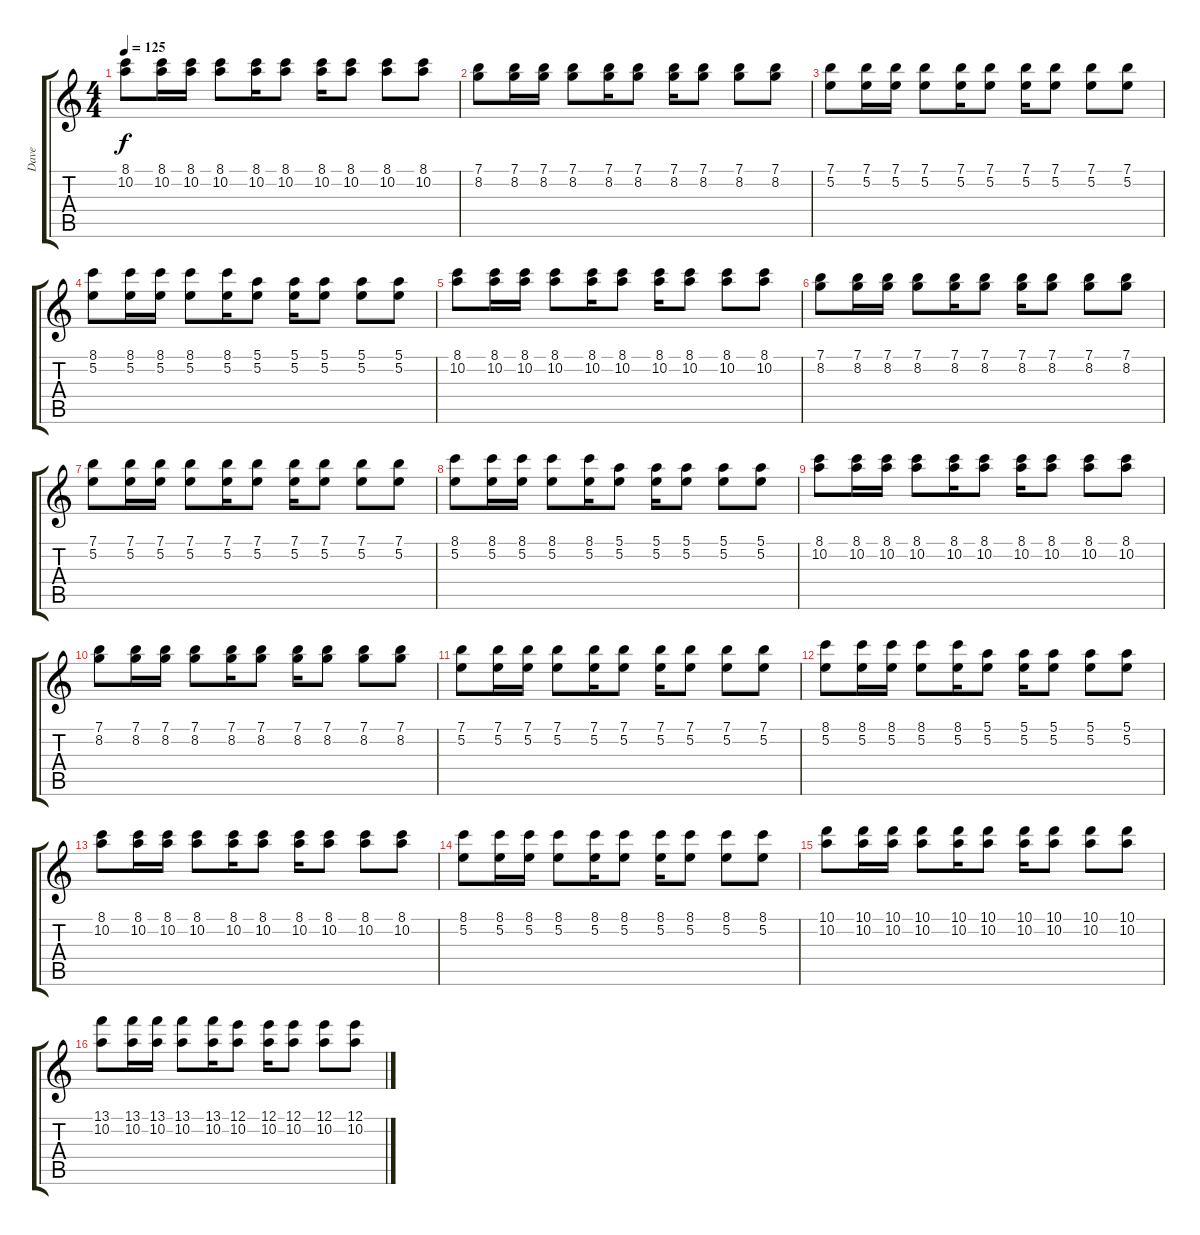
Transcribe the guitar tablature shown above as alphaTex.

\track ("Dave" "Dave") {instrument overdrivenguitar}
\staff {score tabs}
\tuning (E4 B3 G3 D3 A2 E2) {hide}
\ts (4 4)
\tempo 125
\clef g2
\ks c
(8.1 10.2).8{dy f} (8.1 10.2).16 (8.1 10.2).16 (8.1 10.2).8 (8.1 10.2).16 (8.1 10.2).8 (8.1 10.2).16 (8.1 10.2).8 (8.1 10.2).8 (8.1 10.2).8 |
(7.1 8.2).8 (7.1 8.2).16 (7.1 8.2).16 (7.1 8.2).8 (7.1 8.2).16 (7.1 8.2).8 (7.1 8.2).16 (7.1 8.2).8 (7.1 8.2).8 (7.1 8.2).8 |
(7.1 5.2).8 (7.1 5.2).16 (7.1 5.2).16 (7.1 5.2).8 (7.1 5.2).16 (7.1 5.2).8 (7.1 5.2).16 (7.1 5.2).8 (7.1 5.2).8 (7.1 5.2).8 |
(8.1 5.2).8 (8.1 5.2).16 (8.1 5.2).16 (8.1 5.2).8 (8.1 5.2).16 (5.1 5.2).8 (5.1 5.2).16 (5.1 5.2).8 (5.1 5.2).8 (5.1 5.2).8 |
(8.1 10.2).8 (8.1 10.2).16 (8.1 10.2).16 (8.1 10.2).8 (8.1 10.2).16 (8.1 10.2).8 (8.1 10.2).16 (8.1 10.2).8 (8.1 10.2).8 (8.1 10.2).8 |
(7.1 8.2).8 (7.1 8.2).16 (7.1 8.2).16 (7.1 8.2).8 (7.1 8.2).16 (7.1 8.2).8 (7.1 8.2).16 (7.1 8.2).8 (7.1 8.2).8 (7.1 8.2).8 |
(7.1 5.2).8 (7.1 5.2).16 (7.1 5.2).16 (7.1 5.2).8 (7.1 5.2).16 (7.1 5.2).8 (7.1 5.2).16 (7.1 5.2).8 (7.1 5.2).8 (7.1 5.2).8 |
(8.1 5.2).8 (8.1 5.2).16 (8.1 5.2).16 (8.1 5.2).8 (8.1 5.2).16 (5.1 5.2).8 (5.1 5.2).16 (5.1 5.2).8 (5.1 5.2).8 (5.1 5.2).8 |
(8.1 10.2).8 (8.1 10.2).16 (8.1 10.2).16 (8.1 10.2).8 (8.1 10.2).16 (8.1 10.2).8 (8.1 10.2).16 (8.1 10.2).8 (8.1 10.2).8 (8.1 10.2).8 |
(7.1 8.2).8 (7.1 8.2).16 (7.1 8.2).16 (7.1 8.2).8 (7.1 8.2).16 (7.1 8.2).8 (7.1 8.2).16 (7.1 8.2).8 (7.1 8.2).8 (7.1 8.2).8 |
(7.1 5.2).8 (7.1 5.2).16 (7.1 5.2).16 (7.1 5.2).8 (7.1 5.2).16 (7.1 5.2).8 (7.1 5.2).16 (7.1 5.2).8 (7.1 5.2).8 (7.1 5.2).8 |
(8.1 5.2).8 (8.1 5.2).16 (8.1 5.2).16 (8.1 5.2).8 (8.1 5.2).16 (5.1 5.2).8 (5.1 5.2).16 (5.1 5.2).8 (5.1 5.2).8 (5.1 5.2).8 |
(8.1 10.2).8 (8.1 10.2).16 (8.1 10.2).16 (8.1 10.2).8 (8.1 10.2).16 (8.1 10.2).8 (8.1 10.2).16 (8.1 10.2).8 (8.1 10.2).8 (8.1 10.2).8 |
(8.1 5.2).8 (8.1 5.2).16 (8.1 5.2).16 (8.1 5.2).8 (8.1 5.2).16 (8.1 5.2).8 (8.1 5.2).16 (8.1 5.2).8 (8.1 5.2).8 (8.1 5.2).8 |
(10.1 10.2).8 (10.1 10.2).16 (10.1 10.2).16 (10.1 10.2).8 (10.1 10.2).16 (10.1 10.2).8 (10.1 10.2).16 (10.1 10.2).8 (10.1 10.2).8 (10.1 10.2).8 |
(13.1 10.2).8 (13.1 10.2).16 (13.1 10.2).16 (13.1 10.2).8 (13.1 10.2).16 (12.1 10.2).8 (12.1 10.2).16 (12.1 10.2).8 (12.1 10.2).8 (12.1 10.2).8
